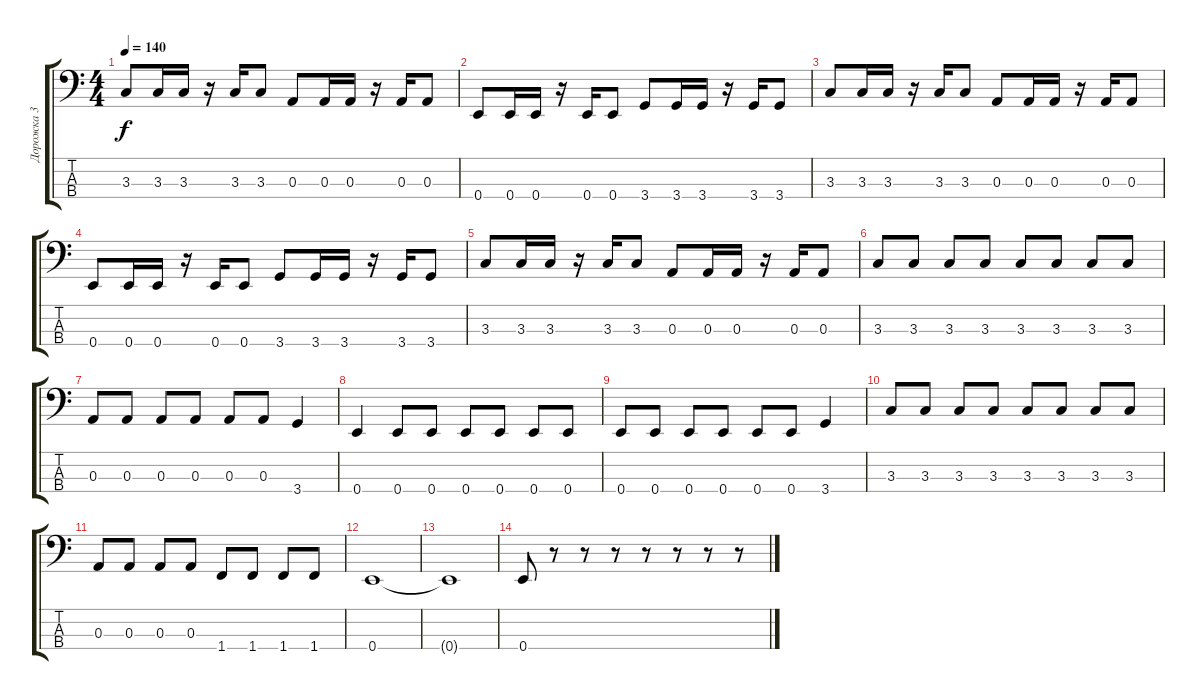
\track ("Дорожка 3" "Дорожка 3") {instrument electricbassfinger}
\staff {score tabs}
\tuning (G2 D2 A1 E1) {hide}
\ts (4 4)
\tempo 140
\clef f4
\ks c
3.3.8{dy f} 3.3.16 3.3.16 r.16 3.3.16 3.3.8 0.3.8 0.3.16 0.3.16 r.16 0.3.16 0.3.8 |
0.4.8 0.4.16 0.4.16 r.16 0.4.16 0.4.8 3.4.8 3.4.16 3.4.16 r.16 3.4.16 3.4.8 |
3.3.8 3.3.16 3.3.16 r.16 3.3.16 3.3.8 0.3.8 0.3.16 0.3.16 r.16 0.3.16 0.3.8 |
0.4.8 0.4.16 0.4.16 r.16 0.4.16 0.4.8 3.4.8 3.4.16 3.4.16 r.16 3.4.16 3.4.8 |
3.3.8 3.3.16 3.3.16 r.16 3.3.16 3.3.8 0.3.8 0.3.16 0.3.16 r.16 0.3.16 0.3.8 |
3.3.8 3.3.8 3.3.8 3.3.8 3.3.8 3.3.8 3.3.8 3.3.8 |
0.3.8 0.3.8 0.3.8 0.3.8 0.3.8 0.3.8 3.4.4 |
0.4.4 0.4.8 0.4.8 0.4.8 0.4.8 0.4.8 0.4.8 |
0.4.8 0.4.8 0.4.8 0.4.8 0.4.8 0.4.8 3.4.4 |
3.3.8 3.3.8 3.3.8 3.3.8 3.3.8 3.3.8 3.3.8 3.3.8 |
0.3.8 0.3.8 0.3.8 0.3.8 1.4.8 1.4.8 1.4.8 1.4.8 |
0.4.1 |
0.4{t}.1 |
0.4.8 r.8 r.8 r.8 r.8 r.8 r.8 r.8
